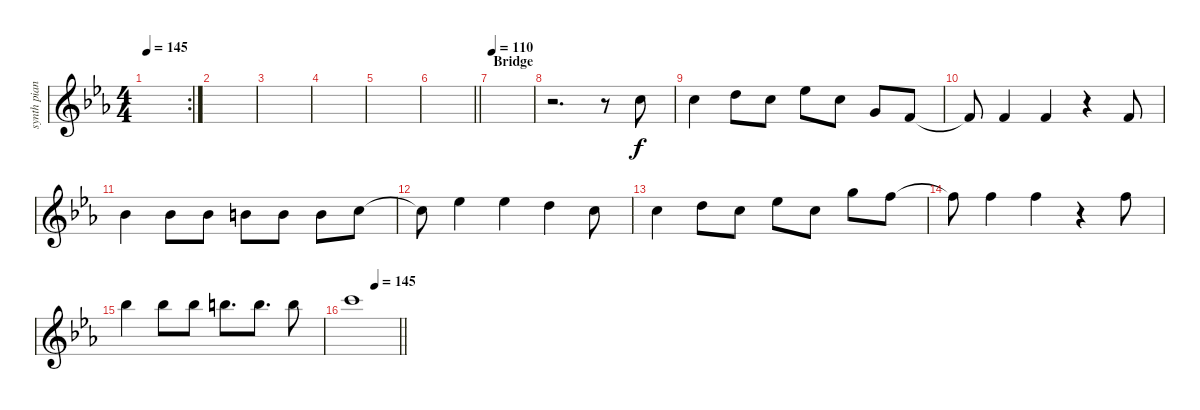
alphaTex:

\track ("synth piano" "synth pian") {instrument brightacousticpiano}
\staff {score}
\tuning (E4 B3 G3 D3 A2 E2 B1) {hide}
\rc 2
\ts (4 4)
\tempo 145
\clef g2
\ks cminor
|
|
|
|
|
\barLineRight lightlight
|
\section ("" "Bridge")
\tempo 110
|
r.2{d} r.8 8.1.8 |
8.1.4 10.1.8 8.1.8 11.1.8 8.1.8 8.2.8 6.2.8 |
6.2{t}.8 6.2.4 6.2.4 r.4 6.2.8 |
6.1.4 6.1.8 6.1.8 7.1.8 7.1.8 7.1.8 8.1.8 |
8.1{t}.8 11.1.4 11.1.4 10.1.4 8.1.8 |
8.1.4 10.1.8 8.1.8 11.1.8 8.1.8 15.1.8 13.1.8 |
13.1{t}.8 13.1.4 13.1.4 r.4 13.1.8 |
18.1.4 18.1.8 18.1.8 19.1.8{d} 19.1.8{d} 19.1.8 |
\tempo (145 0.5)
\barLineRight lightlight
20.1.1
